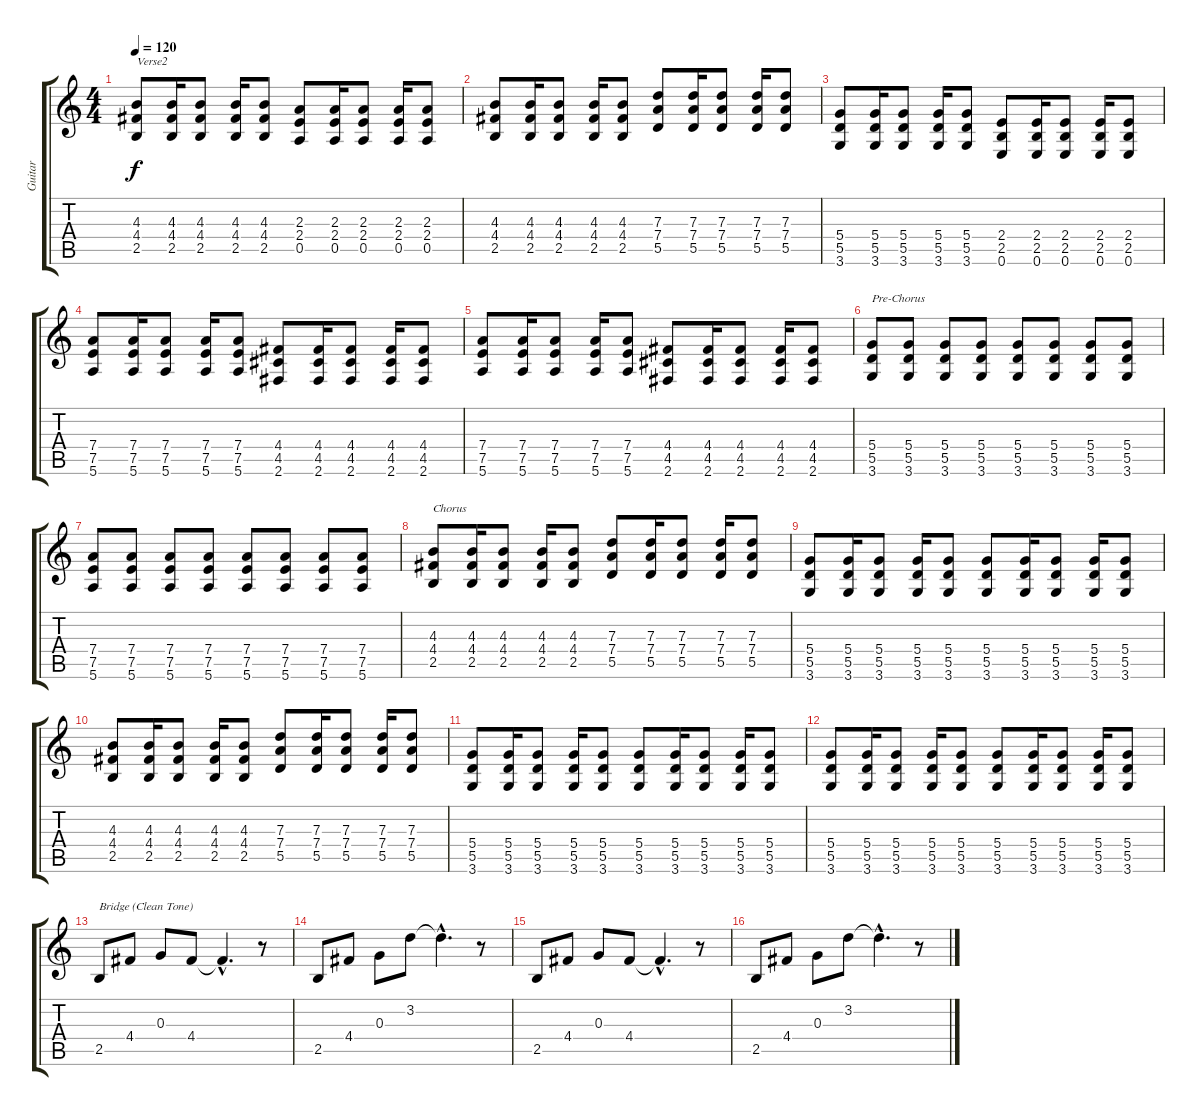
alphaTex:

\track ("Guitar" "Guitar") {instrument distortionguitar}
\staff {score tabs}
\tuning (E4 B3 G3 D3 A2 E2) {hide}
\ts (4 4)
\tempo 120
\clef g2
\ks c
(4.3 4.4 2.5).8{txt "Verse2" dy f} (4.3 4.4 2.5).16 (4.3 4.4 2.5).8 (4.3 4.4 2.5).16 (4.3 4.4 2.5).8 (2.3 2.4 0.5).8 (2.3 2.4 0.5).16 (2.3 2.4 0.5).8 (2.3 2.4 0.5).16 (2.3 2.4 0.5).8 |
(4.3 4.4 2.5).8 (4.3 4.4 2.5).16 (4.3 4.4 2.5).8 (4.3 4.4 2.5).16 (4.3 4.4 2.5).8 (7.3 7.4 5.5).8 (7.3 7.4 5.5).16 (7.3 7.4 5.5).8 (7.3 7.4 5.5).16 (7.3 7.4 5.5).8 |
(5.4 5.5 3.6).8 (5.4 5.5 3.6).16 (5.4 5.5 3.6).8 (5.4 5.5 3.6).16 (5.4 5.5 3.6).8 (2.4 2.5 0.6).8 (2.4 2.5 0.6).16 (2.4 2.5 0.6).8 (2.4 2.5 0.6).16 (2.4 2.5 0.6).8 |
(7.4 7.5 5.6).8 (7.4 7.5 5.6).16 (7.4 7.5 5.6).8 (7.4 7.5 5.6).16 (7.4 7.5 5.6).8 (4.4 4.5 2.6).8 (4.4 4.5 2.6).16 (4.4 4.5 2.6).8 (4.4 4.5 2.6).16 (4.4 4.5 2.6).8 |
(7.4 7.5 5.6).8 (7.4 7.5 5.6).16 (7.4 7.5 5.6).8 (7.4 7.5 5.6).16 (7.4 7.5 5.6).8 (4.4 4.5 2.6).8 (4.4 4.5 2.6).16 (4.4 4.5 2.6).8 (4.4 4.5 2.6).16 (4.4 4.5 2.6).8 |
(5.4 5.5 3.6).8{txt "Pre-Chorus"} (5.4 5.5 3.6).8 (5.4 5.5 3.6).8 (5.4 5.5 3.6).8 (5.4 5.5 3.6).8 (5.4 5.5 3.6).8 (5.4 5.5 3.6).8 (5.4 5.5 3.6).8 |
(7.4 7.5 5.6).8 (7.4 7.5 5.6).8 (7.4 7.5 5.6).8 (7.4 7.5 5.6).8 (7.4 7.5 5.6).8 (7.4 7.5 5.6).8 (7.4 7.5 5.6).8 (7.4 7.5 5.6).8 |
(4.3 4.4 2.5).8{txt "Chorus"} (4.3 4.4 2.5).16 (4.3 4.4 2.5).8 (4.3 4.4 2.5).16 (4.3 4.4 2.5).8 (7.3 7.4 5.5).8 (7.3 7.4 5.5).16 (7.3 7.4 5.5).8 (7.3 7.4 5.5).16 (7.3 7.4 5.5).8 |
(5.4 5.5 3.6).8 (5.4 5.5 3.6).16 (5.4 5.5 3.6).8 (5.4 5.5 3.6).16 (5.4 5.5 3.6).8 (5.4 5.5 3.6).8 (5.4 5.5 3.6).16 (5.4 5.5 3.6).8 (5.4 5.5 3.6).16 (5.4 5.5 3.6).8 |
(4.3 4.4 2.5).8 (4.3 4.4 2.5).16 (4.3 4.4 2.5).8 (4.3 4.4 2.5).16 (4.3 4.4 2.5).8 (7.3 7.4 5.5).8 (7.3 7.4 5.5).16 (7.3 7.4 5.5).8 (7.3 7.4 5.5).16 (7.3 7.4 5.5).8 |
(5.4 5.5 3.6).8 (5.4 5.5 3.6).16 (5.4 5.5 3.6).8 (5.4 5.5 3.6).16 (5.4 5.5 3.6).8 (5.4 5.5 3.6).8 (5.4 5.5 3.6).16 (5.4 5.5 3.6).8 (5.4 5.5 3.6).16 (5.4 5.5 3.6).8 |
(5.4 5.5 3.6).8 (5.4 5.5 3.6).16 (5.4 5.5 3.6).8 (5.4 5.5 3.6).16 (5.4 5.5 3.6).8 (5.4 5.5 3.6).8 (5.4 5.5 3.6).16 (5.4 5.5 3.6).8 (5.4 5.5 3.6).16 (5.4 5.5 3.6).8 |
2.5.8{txt "Bridge (Clean Tone)" instrument electricguitarclean} 4.4.8 0.3.8 4.4.8 4.4{hac t}.4{d} r.8 |
2.5.8{instrument electricguitarclean} 4.4.8 0.3.8 3.2.8 3.2{hac t}.4{d} r.8 |
2.5.8{instrument electricguitarclean} 4.4.8 0.3.8 4.4.8 4.4{hac t}.4{d} r.8 |
2.5.8{instrument electricguitarclean} 4.4.8 0.3.8 3.2.8 3.2{hac t}.4{d} r.8
